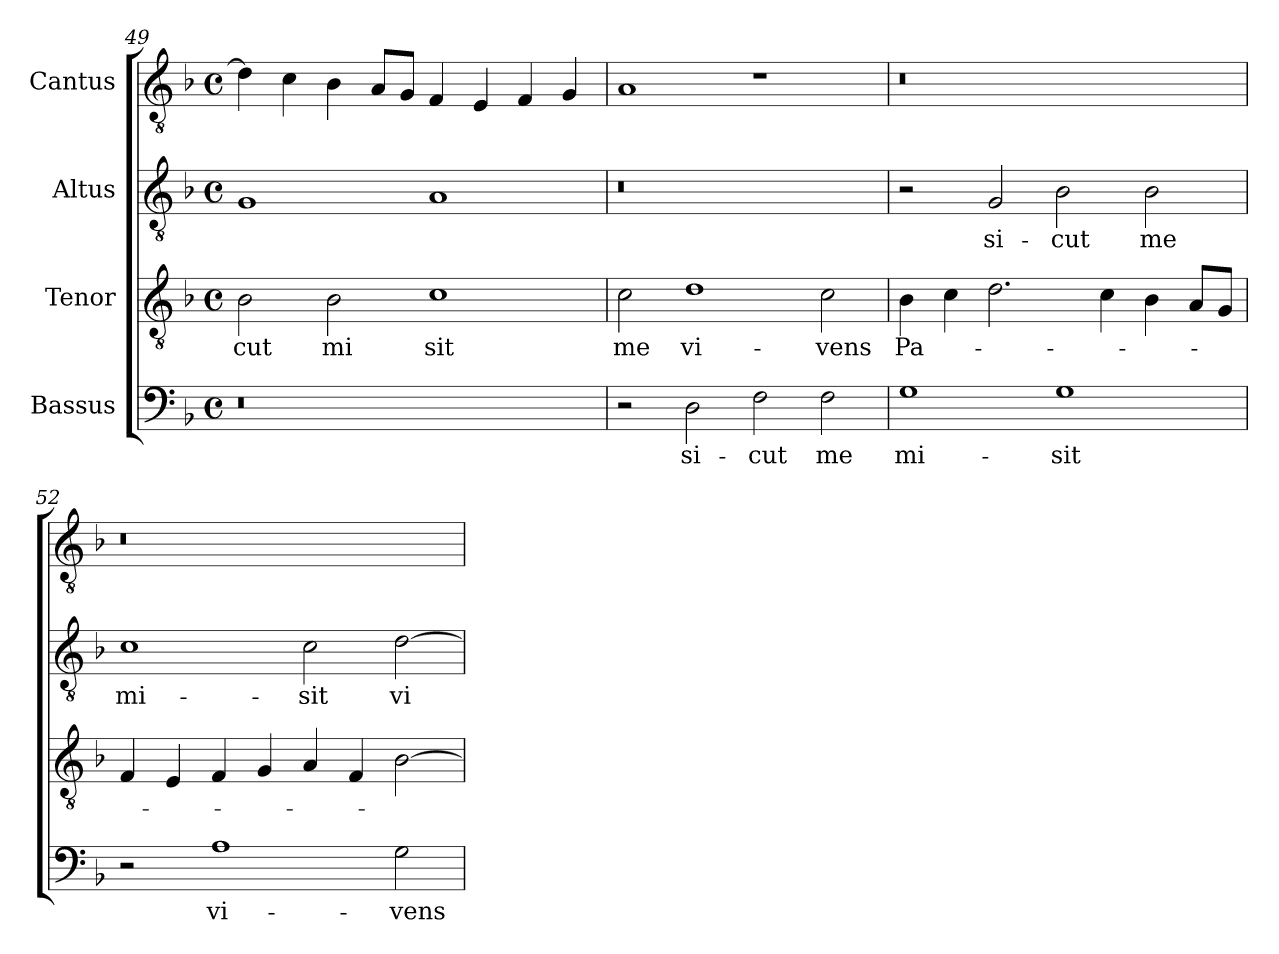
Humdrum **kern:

**kern	**text	**kern	**text	**kern	**text	**kern
*part4	*part4	*part3	*part3	*part2	*part2	*part1
*staff4	*staff4	*staff3	*staff3	*staff2	*staff2	*staff1
*I"Bassus	*	*I"Tenor	*	*I"Altus	*	*I"Cantus
*clefF4	*	*clefGv2	*	*clefGv2	*	*clefGv2
*k[b-]	*	*k[b-]	*	*k[b-]	*	*k[b-]
*F:	*	*F:	*	*F:	*	*F:
*M4/4	*	*M4/4	*	*M4/4	*	*M4/4
*met(c)	*	*met(c)	*	*met(c)	*	*met(c)
=49	=49	=49	=49	=49	=49	=49
!	!	!	!LO:LY:b:cj	!	!	!
0r	.	2B-\	cut	1G	.	4d\]
.	.	.	.	.	.	4c\
!	!	!	!LO:LY:b:cj	!	!	!
.	.	2B-\	mi	.	.	4B-\
.	.	.	.	.	.	8A/L
.	.	.	.	.	.	8G/J
!	!	!	!LO:LY:b:cj	!	!	!
.	.	1c	sit	1A	.	4F/
.	.	.	.	.	.	4E/
.	.	.	.	.	.	4F/
.	.	.	.	.	.	4G/
!!LO:PB:g=z
=50	=50	=50	=50	=50	=50	=50
!	!	!	!LO:LY:b:cj	!	!	!
2r	.	2c\	me	0r	.	1A
!	!LO:LY:b:cj	!	!LO:LY:b:cj	!	!	!
2D\	si-	1d	vi-	.	.	.
!	!LO:LY:b:cj	!	!	!	!	!
2F\	-cut	.	.	.	.	1r
!	!LO:LY:b:cj	!	!LO:LY:b:cj	!	!	!
2F\	me	2c\	-vens	.	.	.
=51	=51	=51	=51	=51	=51	=51
!	!LO:LY:b:cj	!	!LO:LY:b	!	!	!
1G	mi-	4B-\	Pa-	2r	.	0r
.	.	4c\	.	.	.	.
!	!	!	!	!	!LO:LY:b:cj	!
.	.	2.d\	.	2G/	si-	.
!	!LO:LY:b:cj	!	!	!	!LO:LY:b:cj	!
1G	-sit	.	.	2B-\	-cut	.
.	.	4c\	.	.	.	.
!	!	!	!	!	!LO:LY:b:cj	!
.	.	4B-\	.	2B-\	me	.
.	.	8A/L	.	.	.	.
.	.	8G/J	.	.	.	.
=52	=52	=52	=52	=52	=52	=52
!	!	!	!	!	!LO:LY:b:cj	!
2r	.	4F/	.	1c	mi-	0r
.	.	4E/	.	.	.	.
!	!LO:LY:b:cj	!	!	!	!	!
1A	vi-	4F/	.	.	.	.
.	.	4G/	.	.	.	.
!	!	!	!	!	!LO:LY:b:cj	!
.	.	4A/	.	2c\	-sit	.
.	.	4F/	.	.	.	.
!	!LO:LY:b:cj	!	!	!	!LO:LY:b:cj	!
2G\	-vens	[>2B-\	.	[>2d\	vi-	.
=	=	=	=	=	=	=
*-	*-	*-	*-	*-	*-	*-
